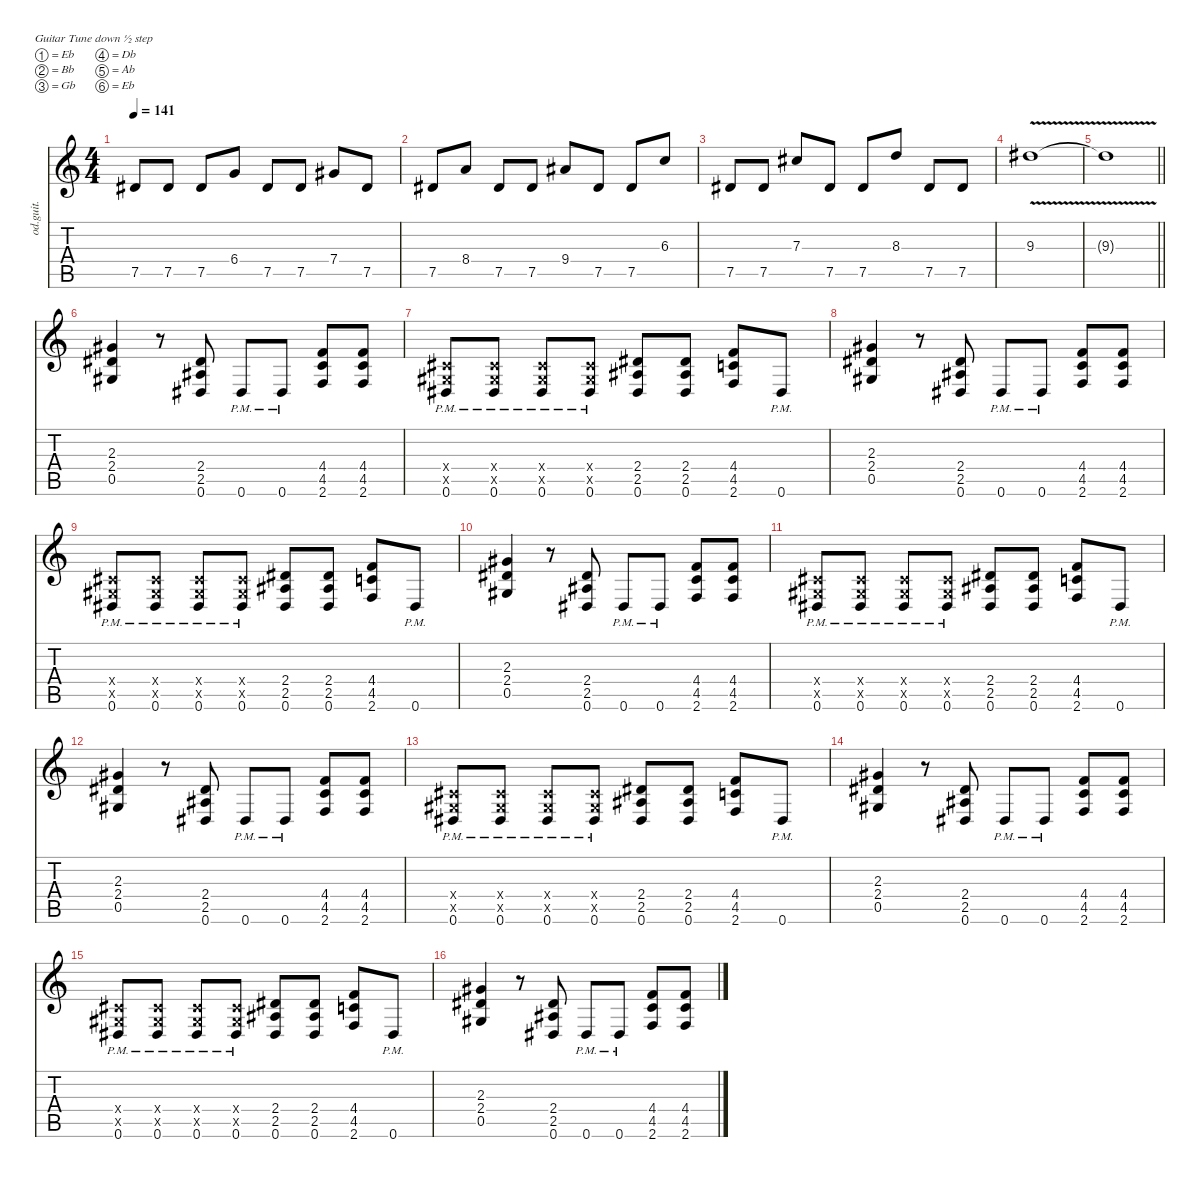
\defaultSystemsLayout 4
\hideDynamics
\bracketExtendMode nobrackets
\otherSystemsTrackNameOrientation horizontal
\track ("Guitar" "od.guit.") {instrument overdrivenguitar}
\staff {score tabs}
\tuning (Eb4 Bb3 Gb3 Db3 Ab2 Eb2)
\ts (4 4)
\tempo 141
\clef g2
\ks c
7.5{acc #}.8{dy f beam Up} 7.5{acc #}.8{beam Up} 7.5{acc #}.8{beam Up} 6.4.8{beam Up} 7.5{acc #}.8{beam Up} 7.5{acc #}.8{beam Up} 7.4{acc #}.8{beam Up} 7.5{acc #}.8{beam Up} |
7.5{acc #}.8{beam Up} 8.4.8{beam Up} 7.5{acc #}.8{beam Up} 7.5{acc #}.8{beam Up} 9.4{acc #}.8{beam Up} 7.5{acc #}.8{beam Up} 7.5{acc #}.8{beam Up} 6.3.8{beam Up} |
7.5{acc #}.8{beam Up} 7.5{acc #}.8{beam Up} 7.3{acc #}.8{beam Up} 7.5{acc #}.8{beam Up} 7.5{acc #}.8{beam Up} 8.3.8{beam Up} 7.5{acc #}.8{beam Up} 7.5{acc #}.8{beam Up} |
9.3{v acc #}.1{dy ff beam Down} |
\barLineRight lightlight
9.3{v t acc #}.1{dy f beam Down} |
(2.3{acc #} 2.4{acc #} 0.5{acc #}).4{beam Up} r.8{beam Up} (2.4{acc #} 2.5{acc #} 0.6{acc #}).8{beam Up} 0.6{pm acc #}.8{beam Up} 0.6{pm acc #}.8{beam Up} (4.4 4.5 2.6).8{beam Up} (4.4 4.5 2.6).8{beam Up} |
(0.4{x acc #} 0.5{x acc #} 0.6{pm acc #}).8{beam Up} (0.4{x acc #} 0.5{x acc #} 0.6{pm acc #}).8{beam Up} (0.4{x acc #} 0.5{x acc #} 0.6{pm acc #}).8{beam Up} (0.4{x acc #} 0.5{x acc #} 0.6{pm acc #}).8{beam Up} (2.4{acc #} 2.5{acc #} 0.6{acc #}).8{beam Up} (2.4{acc #} 2.5{acc #} 0.6{acc #}).8{beam Up} (4.4 4.5 2.6).8{beam Up} 0.6{pm acc #}.8{beam Up} |
(2.3{acc #} 2.4{acc #} 0.5{acc #}).4{beam Up} r.8{beam Up} (2.4{acc #} 2.5{acc #} 0.6{acc #}).8{beam Up} 0.6{pm acc #}.8{beam Up} 0.6{pm acc #}.8{beam Up} (4.4 4.5 2.6).8{beam Up} (4.4 4.5 2.6).8{beam Up} |
(0.4{x acc #} 0.5{x acc #} 0.6{pm acc #}).8{beam Up} (0.4{x acc #} 0.5{x acc #} 0.6{pm acc #}).8{beam Up} (0.4{x acc #} 0.5{x acc #} 0.6{pm acc #}).8{beam Up} (0.4{x acc #} 0.5{x acc #} 0.6{pm acc #}).8{beam Up} (2.4{acc #} 2.5{acc #} 0.6{acc #}).8{beam Up} (2.4{acc #} 2.5{acc #} 0.6{acc #}).8{beam Up} (4.4 4.5 2.6).8{beam Up} 0.6{pm acc #}.8{beam Up} |
(2.3{acc #} 2.4{acc #} 0.5{acc #}).4{beam Up} r.8{beam Up} (2.4{acc #} 2.5{acc #} 0.6{acc #}).8{beam Up} 0.6{pm acc #}.8{beam Up} 0.6{pm acc #}.8{beam Up} (4.4 4.5 2.6).8{beam Up} (4.4 4.5 2.6).8{beam Up} |
(0.4{x acc #} 0.5{x acc #} 0.6{pm acc #}).8{beam Up} (0.4{x acc #} 0.5{x acc #} 0.6{pm acc #}).8{beam Up} (0.4{x acc #} 0.5{x acc #} 0.6{pm acc #}).8{beam Up} (0.4{x acc #} 0.5{x acc #} 0.6{pm acc #}).8{beam Up} (2.4{acc #} 2.5{acc #} 0.6{acc #}).8{beam Up} (2.4{acc #} 2.5{acc #} 0.6{acc #}).8{beam Up} (4.4 4.5 2.6).8{beam Up} 0.6{pm acc #}.8{beam Up} |
(2.3{acc #} 2.4{acc #} 0.5{acc #}).4{beam Up} r.8{beam Up} (2.4{acc #} 2.5{acc #} 0.6{acc #}).8{beam Up} 0.6{pm acc #}.8{beam Up} 0.6{pm acc #}.8{beam Up} (4.4 4.5 2.6).8{beam Up} (4.4 4.5 2.6).8{beam Up} |
(0.4{x acc #} 0.5{x acc #} 0.6{pm acc #}).8{beam Up} (0.4{x acc #} 0.5{x acc #} 0.6{pm acc #}).8{beam Up} (0.4{x acc #} 0.5{x acc #} 0.6{pm acc #}).8{beam Up} (0.4{x acc #} 0.5{x acc #} 0.6{pm acc #}).8{beam Up} (2.4{acc #} 2.5{acc #} 0.6{acc #}).8{beam Up} (2.4{acc #} 2.5{acc #} 0.6{acc #}).8{beam Up} (4.4 4.5 2.6).8{beam Up} 0.6{pm acc #}.8{beam Up} |
(2.3{acc #} 2.4{acc #} 0.5{acc #}).4{beam Up} r.8{beam Up} (2.4{acc #} 2.5{acc #} 0.6{acc #}).8{beam Up} 0.6{pm acc #}.8{beam Up} 0.6{pm acc #}.8{beam Up} (4.4 4.5 2.6).8{beam Up} (4.4 4.5 2.6).8{beam Up} |
(0.4{x acc #} 0.5{x acc #} 0.6{pm acc #}).8{beam Up} (0.4{x acc #} 0.5{x acc #} 0.6{pm acc #}).8{beam Up} (0.4{x acc #} 0.5{x acc #} 0.6{pm acc #}).8{beam Up} (0.4{x acc #} 0.5{x acc #} 0.6{pm acc #}).8{beam Up} (2.4{acc #} 2.5{acc #} 0.6{acc #}).8{beam Up} (2.4{acc #} 2.5{acc #} 0.6{acc #}).8{beam Up} (4.4 4.5 2.6).8{beam Up} 0.6{pm acc #}.8{beam Up} |
(2.3{acc #} 2.4{acc #} 0.5{acc #}).4{beam Up} r.8{beam Up} (2.4{acc #} 2.5{acc #} 0.6{acc #}).8{beam Up} 0.6{pm acc #}.8{beam Up} 0.6{pm acc #}.8{beam Up} (4.4 4.5 2.6).8{beam Up} (4.4 4.5 2.6).8{beam Up}
